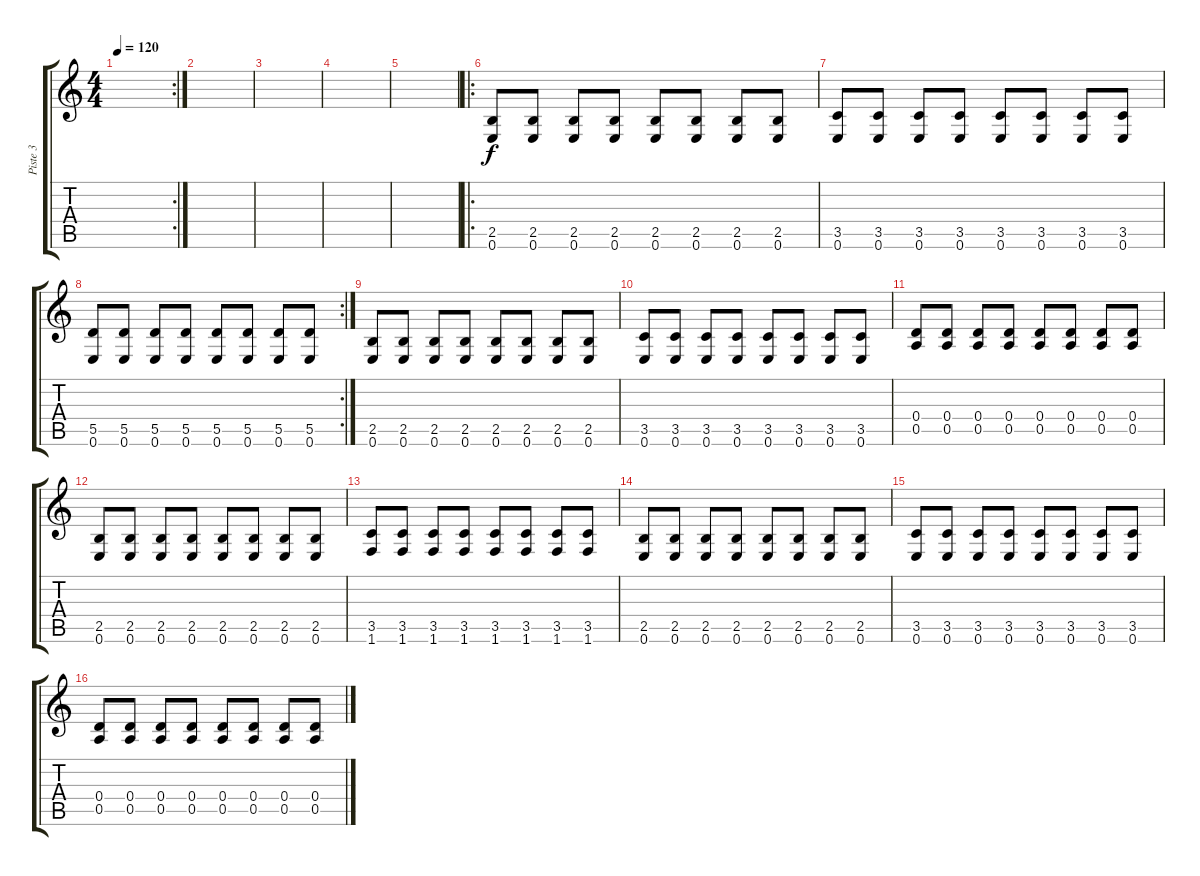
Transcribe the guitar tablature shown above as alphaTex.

\track ("Piste 3" "Piste 3") {instrument distortionguitar}
\staff {score tabs}
\tuning (E4 B3 G3 D3 A2 E2) {hide}
\rc 2
\ts (4 4)
\tempo 120
\clef g2
\ks c
|
|
|
|
|
\ro
(2.5 0.6).8{volume 6} (2.5 0.6).8 (2.5 0.6).8 (2.5 0.6).8 (2.5 0.6).8 (2.5 0.6).8 (2.5 0.6).8 (2.5 0.6).8 |
(3.5 0.6).8 (3.5 0.6).8 (3.5 0.6).8 (3.5 0.6).8 (3.5 0.6).8 (3.5 0.6).8 (3.5 0.6).8 (3.5 0.6).8 |
\rc 2
(5.5 0.6).8 (5.5 0.6).8 (5.5 0.6).8 (5.5 0.6).8 (5.5 0.6).8 (5.5 0.6).8 (5.5 0.6).8 (5.5 0.6).8 |
(2.5 0.6).8{volume 12} (2.5 0.6).8 (2.5 0.6).8 (2.5 0.6).8 (2.5 0.6).8 (2.5 0.6).8 (2.5 0.6).8 (2.5 0.6).8 |
(3.5 0.6).8 (3.5 0.6).8 (3.5 0.6).8 (3.5 0.6).8 (3.5 0.6).8 (3.5 0.6).8 (3.5 0.6).8 (3.5 0.6).8 |
(0.4 0.5).8 (0.4 0.5).8 (0.4 0.5).8 (0.4 0.5).8 (0.4 0.5).8 (0.4 0.5).8 (0.4 0.5).8 (0.4 0.5).8 |
(2.5 0.6).8 (2.5 0.6).8 (2.5 0.6).8 (2.5 0.6).8 (2.5 0.6).8 (2.5 0.6).8 (2.5 0.6).8 (2.5 0.6).8 |
(3.5 1.6).8 (3.5 1.6).8 (3.5 1.6).8 (3.5 1.6).8 (3.5 1.6).8 (3.5 1.6).8 (3.5 1.6).8 (3.5 1.6).8 |
(2.5 0.6).8 (2.5 0.6).8 (2.5 0.6).8 (2.5 0.6).8 (2.5 0.6).8 (2.5 0.6).8 (2.5 0.6).8 (2.5 0.6).8 |
(3.5 0.6).8 (3.5 0.6).8 (3.5 0.6).8 (3.5 0.6).8 (3.5 0.6).8 (3.5 0.6).8 (3.5 0.6).8 (3.5 0.6).8 |
(0.4 0.5).8 (0.4 0.5).8 (0.4 0.5).8 (0.4 0.5).8 (0.4 0.5).8 (0.4 0.5).8 (0.4 0.5).8 (0.4 0.5).8
